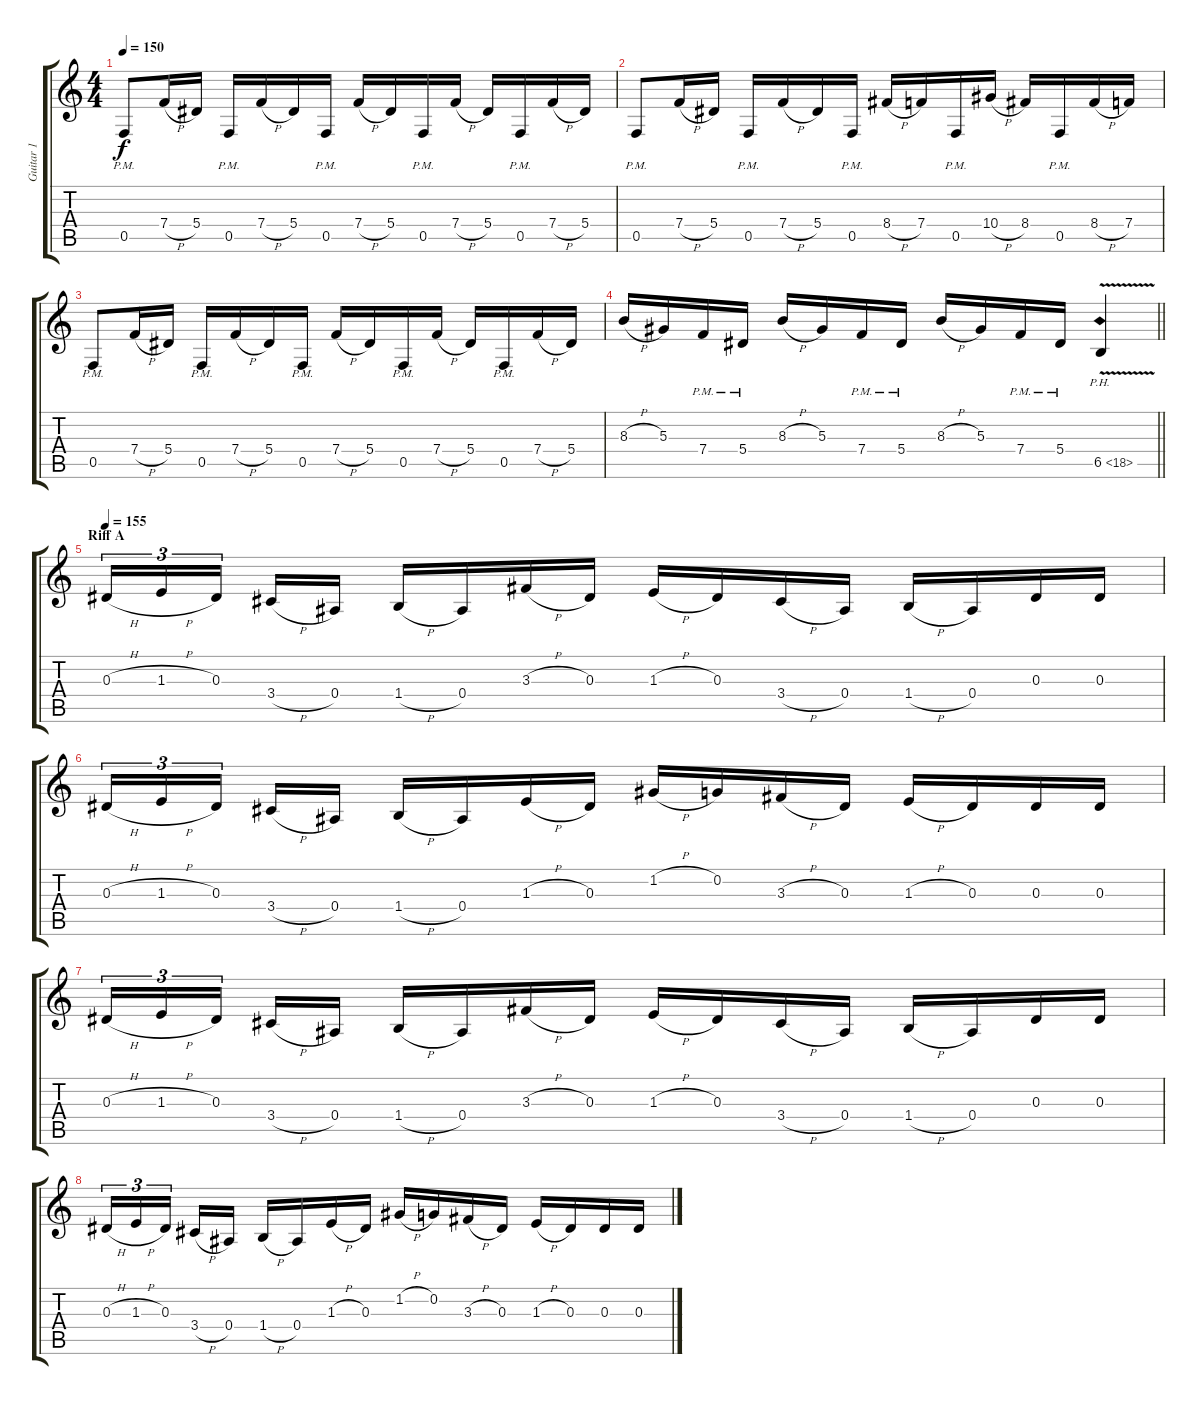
\track ("Guitar 1" "Guitar 1") {instrument distortionguitar}
\staff {score tabs}
\tuning (C4 G3 Eb3 Bb2 F2 C2) {hide}
\ts (4 4)
\tempo 150
\clef g2
\ks c
0.5{pm}.8{dy f} 7.4{h}.16 5.4.16 0.5{pm}.16 7.4{h}.16 5.4.16 0.5{pm}.16 7.4{h}.16 5.4.16 0.5{pm}.16 7.4{h}.16 5.4.16 0.5{pm}.16 7.4{h}.16 5.4.16 |
0.5{pm}.8 7.4{h}.16 5.4.16 0.5{pm}.16 7.4{h}.16 5.4.16 0.5{pm}.16 8.4{h}.16 7.4.16 0.5{pm}.16 10.4{h}.16 8.4.16 0.5{pm}.16 8.4{h}.16 7.4.16 |
0.5{pm}.8 7.4{h}.16 5.4.16 0.5{pm}.16 7.4{h}.16 5.4.16 0.5{pm}.16 7.4{h}.16 5.4.16 0.5{pm}.16 7.4{h}.16 5.4.16 0.5{pm}.16 7.4{h}.16 5.4.16 |
\barLineRight lightlight
8.3{h}.16 5.3.16 7.4{pm}.16 5.4{pm}.16 8.3{h}.16 5.3.16 7.4{pm}.16 5.4{pm}.16 8.3{h}.16 5.3.16 7.4{pm}.16 5.4{pm}.16 6.5{ph 12 v}.4 |
\section ("" "Riff A")
\tempo 155
0.3{h}.16{tu (3 2)} 1.3{h}.16{tu (3 2)} 0.3.16{tu (3 2) beam splitsecondary} 3.4{h}.16 0.4.16 1.4{h}.16 0.4.16 3.3{h}.16 0.3.16 1.3{h}.16 0.3.16 3.4{h}.16 0.4.16 1.4{h}.16 0.4.16 0.3.16 0.3.16 |
0.3{h}.16{tu (3 2)} 1.3{h}.16{tu (3 2)} 0.3.16{tu (3 2) beam splitsecondary} 3.4{h}.16 0.4.16 1.4{h}.16 0.4.16 1.3{h}.16 0.3.16 1.2{h}.16 0.2.16 3.3{h}.16 0.3.16 1.3{h}.16 0.3.16 0.3.16 0.3.16 |
0.3{h}.16{tu (3 2)} 1.3{h}.16{tu (3 2)} 0.3.16{tu (3 2) beam splitsecondary} 3.4{h}.16 0.4.16 1.4{h}.16 0.4.16 3.3{h}.16 0.3.16 1.3{h}.16 0.3.16 3.4{h}.16 0.4.16 1.4{h}.16 0.4.16 0.3.16 0.3.16 |
0.3{h}.16{tu (3 2)} 1.3{h}.16{tu (3 2)} 0.3.16{tu (3 2) beam splitsecondary} 3.4{h}.16 0.4.16 1.4{h}.16 0.4.16 1.3{h}.16 0.3.16 1.2{h}.16 0.2.16 3.3{h}.16 0.3.16 1.3{h}.16 0.3.16 0.3.16 0.3.16
